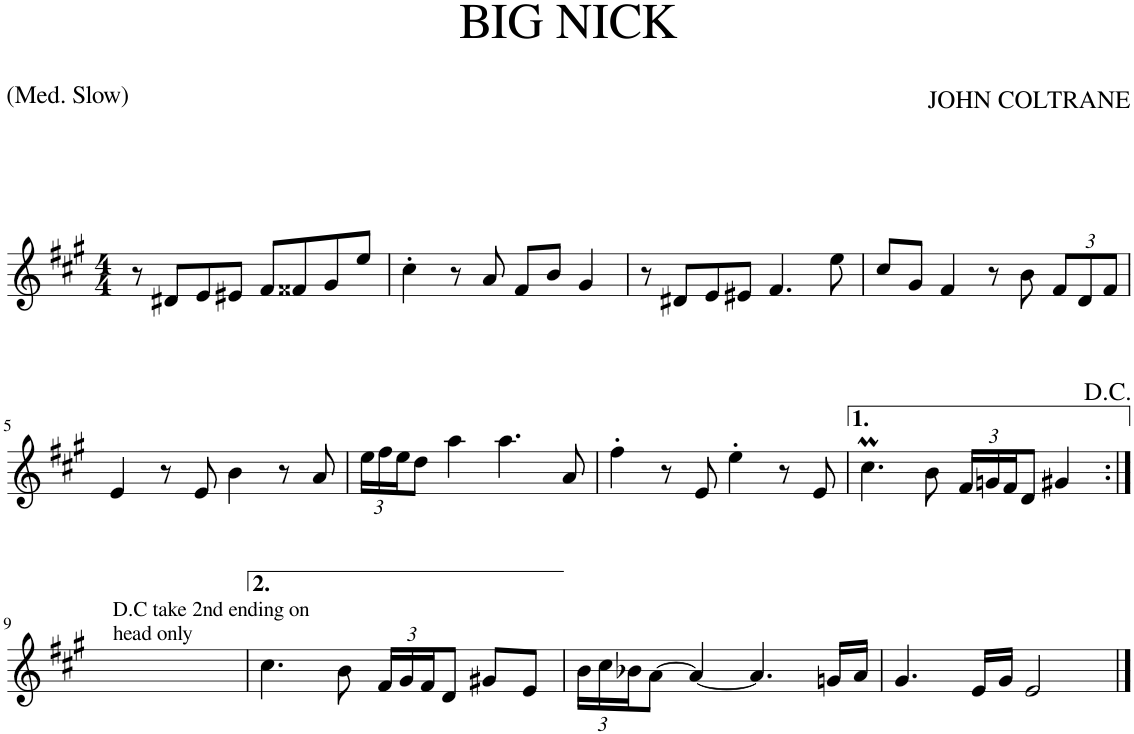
**kern
*part1
*staff1
*I"Clarinette Basse
*I'Cl. basse
*clefG2
*Trd8c14
*k[f#c#g#]
*M4/4
=1
8r
8d#X/L
8e/
8e#X/J
8f#/L
8f##X/
8g#/
8ee/J
=2
4cc#'\
8r
8a/
8f#/L
8b/J
4g#/
=3
8r
8d#X/L
8e/
8e#X/J
4.f#/
8ee\
=4
8cc#/L
8g#/J
4f#/
8r
8b\
*Xbrackettup
12f#/L
12d/
12f#/J
!!LO:LB:g=z
=5
4e/
8r
8e/
4b\
8r
8a/
=6
24ee\LL
24ff#\
24ee\J
8dd\J
4aa\
4.aa\
8a/
=7
4ff#'\
8r
8e/
4ee'\
8r
8e/
=8
4.cc#m\
8b\
24f#/LL
24gn/
24f#/J
8d/J
4g#X/
!!LO:LB:g=z
=9:|!
!LO:TX:a:t=D.C take 2nd ending on
!LO:TX:a:t=head only
1ryy
=10
4.cc#\
8b\
24f#/LL
24g#/
24f#/J
8d/J
8g#X/L
8e/J
=11
24b\LL
24cc#\
24b-X\J
[8a\J
4a/_
4.a/]
16gn/LL
16a/JJ
=12
4.g#/
16e/LL
16g#/JJ
2e/
==
*-
